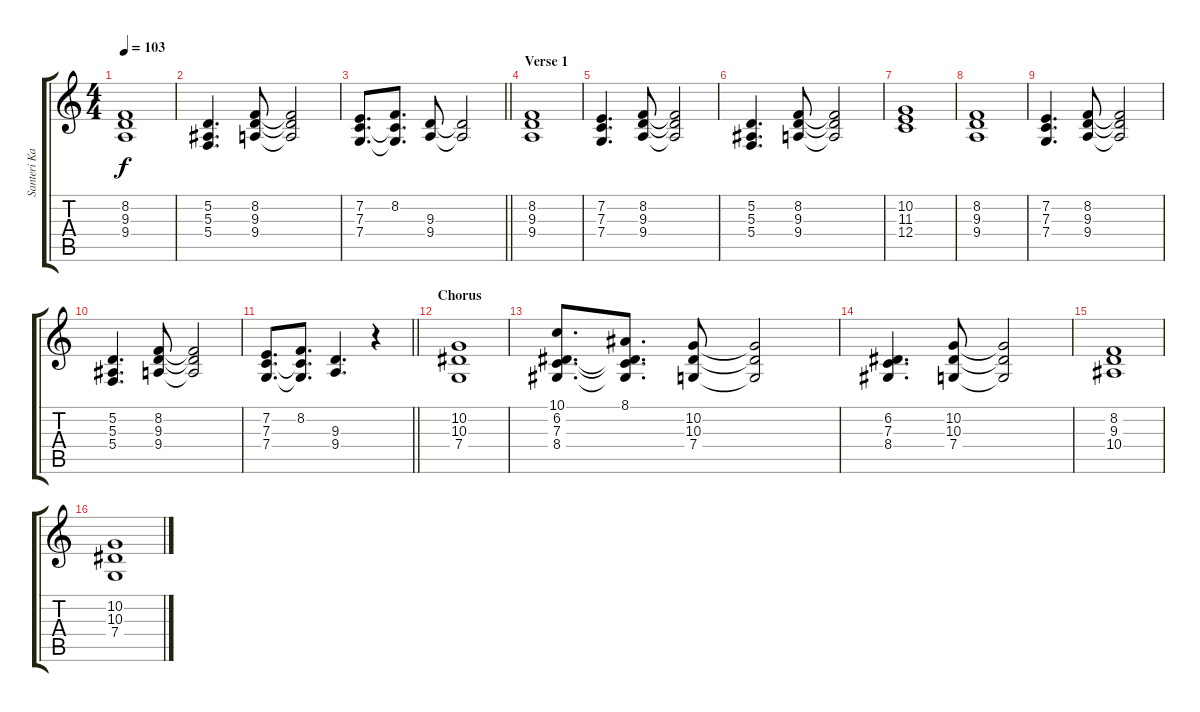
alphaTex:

\track ("Santeri Kallio Keyboards" "Santeri Ka") {instrument synthstrings1}
\staff {score tabs}
\tuning (D4 A3 F3 C3 G2 D2) {hide}
\ts (4 4)
\tempo 103
\clef g2
\ks c
(8.2{t} 9.3{t} 9.4{t}).1{dy f} |
(5.2 5.3 5.4).4{d} (8.2 9.3 9.4).8 (8.2{t} 9.3{t} 9.4{t}).2 |
\barLineRight lightlight
(7.2 7.3 7.4).8{d} (8.2 7.3{t} 7.4{t}).8{d} (9.3 9.4).8 (9.3{t} 9.4{t}).2 |
\section ("" "Verse 1")
(8.2 9.3 9.4).1 |
(7.2 7.3 7.4).4{d} (8.2 9.3 9.4).8 (8.2{t} 9.3{t} 9.4{t}).2 |
(5.2 5.3 5.4).4{d} (8.2 9.3 9.4).8 (8.2{t} 9.3{t} 9.4{t}).2 |
(10.2 11.3 12.4).1 |
(8.2 9.3 9.4).1 |
(7.2 7.3 7.4).4{d} (8.2 9.3 9.4).8 (8.2{t} 9.3{t} 9.4{t}).2 |
(5.2 5.3 5.4).4{d} (8.2 9.3 9.4).8 (8.2{t} 9.3{t} 9.4{t}).2 |
\barLineRight lightlight
(7.2 7.3 7.4).8{d} (8.2 7.3{t} 7.4{t}).8{d} (9.3 9.4).4{d} r.4 |
\section ("" "Chorus")
(10.2 10.3 7.4).1 |
(10.1 6.2 7.3 8.4).8{d} (8.1 6.2{t} 7.3{t} 8.4{t}).8{d} (10.2 10.3 7.4).8 (10.2{t} 10.3{t} 7.4{t}).2 |
(6.2 7.3 8.4).4{d} (10.2 10.3 7.4).8 (10.2{t} 10.3{t} 7.4{t}).2 |
(8.2 9.3 10.4).1 |
(10.2 10.3 7.4).1
